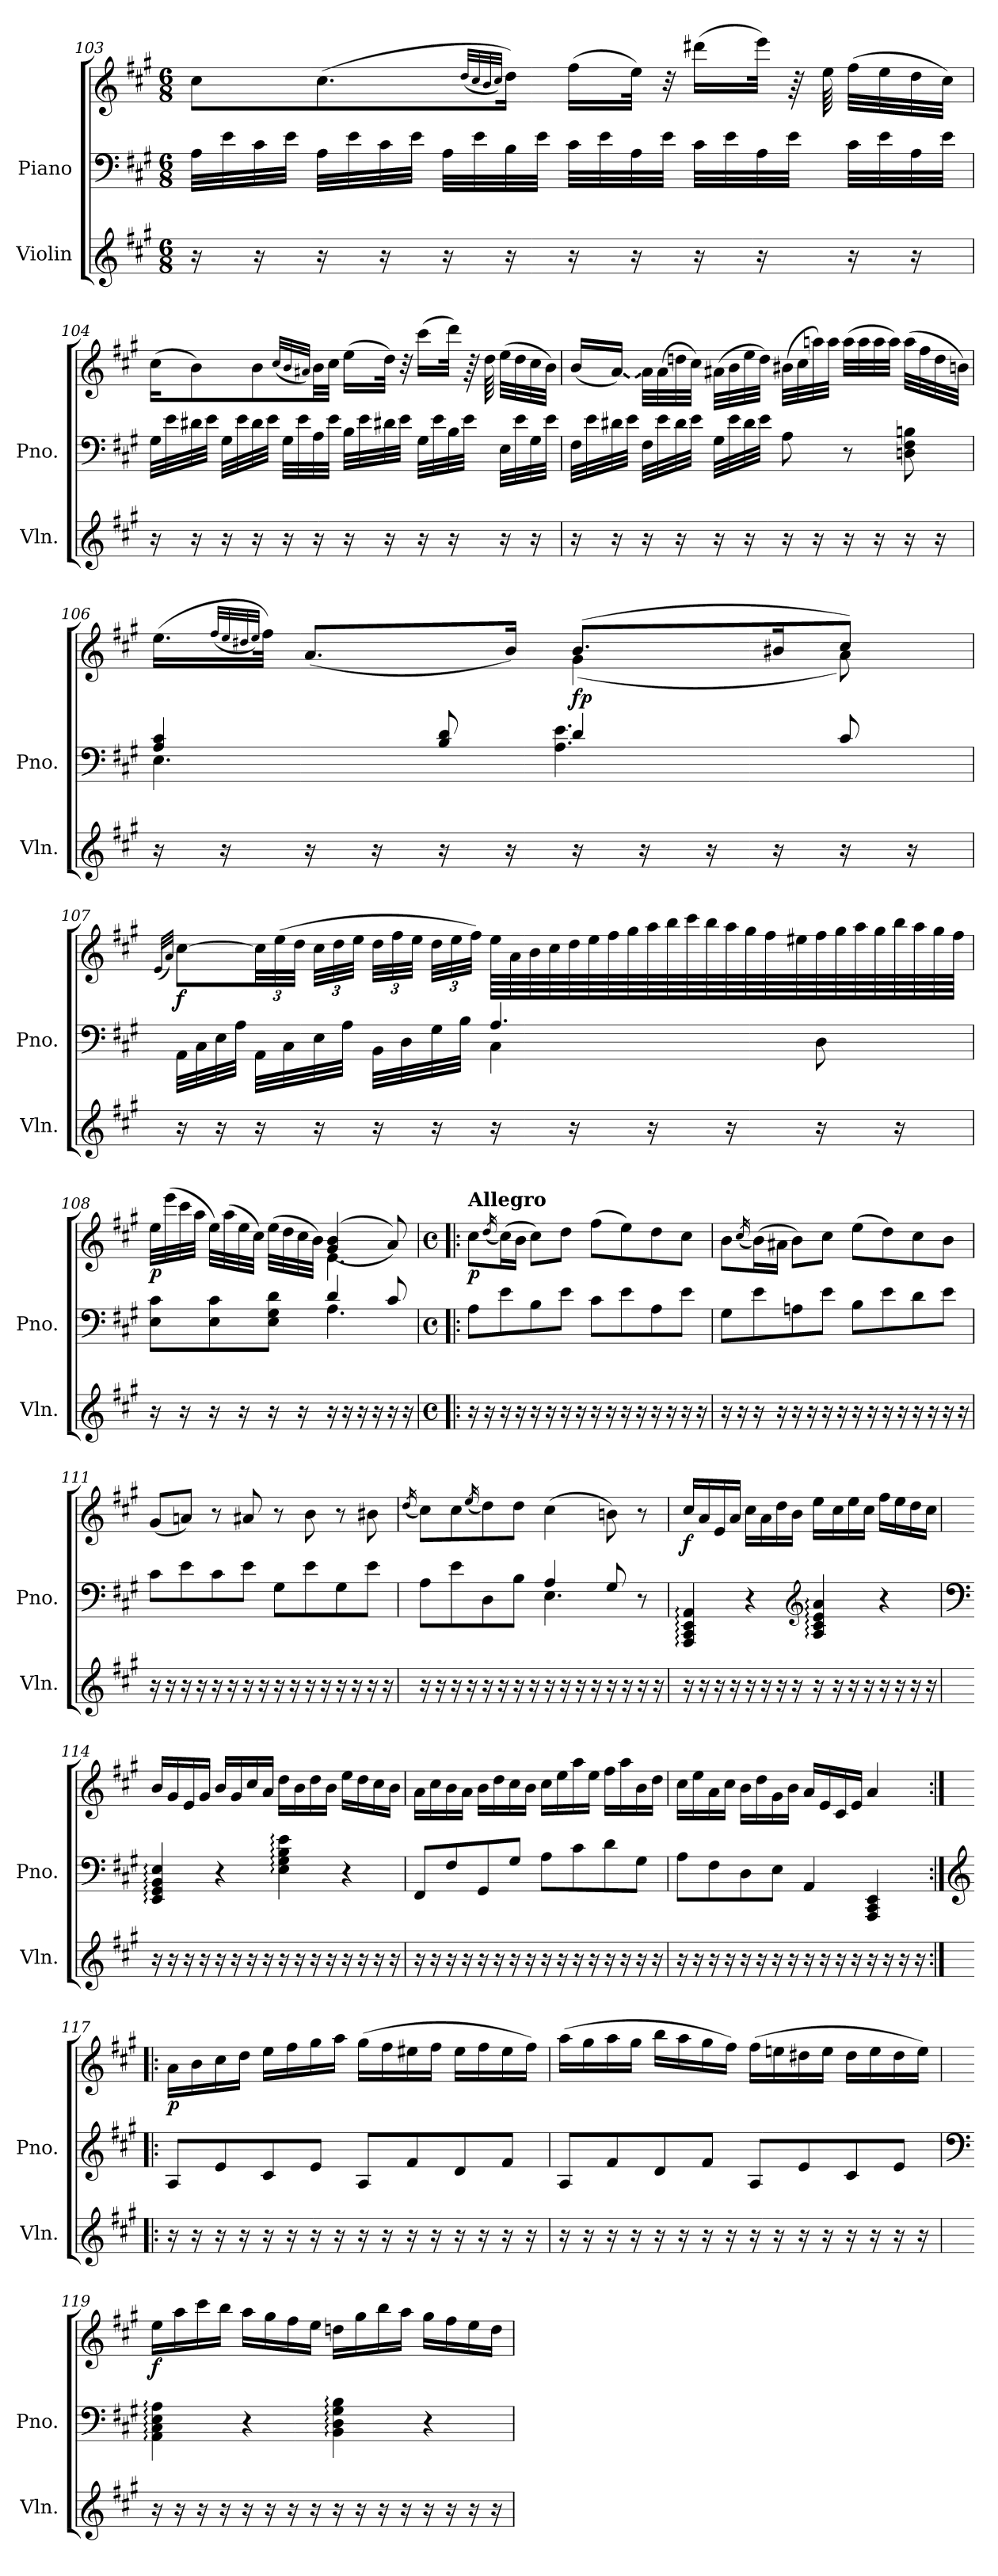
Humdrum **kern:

**kern	**kern	**kern	**dynam
*part2	*part1	*part1	*part1
*staff3	*staff2	*staff1	*staff1/2
*I"Violin	*I"Piano	*	*
*I'Vln.	*I'Pno.	*	*
!!LO:LB:g=z
*clefG2	*clefF4	*clefG2	*
*k[f#c#g#]	*k[f#c#g#]	*k[f#c#g#]	*
*M6/8	*M6/8	*M6/8	*
=103	=103	=103	=103
16r	32A\LLL	8cc#\L	.
.	32e\	.	.
16r	32c#\	.	.
.	32e\JJJ	.	.
16r	32A\LLL	(>8.cc#\	.
.	32e\	.	.
16r	32c#\	.	.
.	32e\JJJ	.	.
16r	32A\LLL	.	.
.	32e\	.	.
.	.	(<32qdd/LLL	.
.	.	32qcc#/	.
.	.	32qb/	.
.	.	32qcc#/JJJ)	.
16r	32B\	16dd\Jk)	.
.	32e\JJJ	.	.
16r	32c#\LLL	(>16ff#\LL	.
.	32e\	.	.
16r	32A\	32ee\JJk)	.
.	32e\JJJ	32r	.
16r	32c#\LLL	(>16ddd#X\LL	.
.	32e\	.	.
16r	32A\	32eee\JJk)	.
.	32e\JJJ	64r	.
.	.	64ee\	.
16r	32c#\LLL	(>32ff#\LLL	.
.	32e\	32ee\	.
16r	32A\	32dd\	.
.	32e\JJJ	32cc#\JJJ)	.
!!LO:PB:g=z
=104	=104	=104	=104
16r	32G#\LLL	(>16cc#\KL	.
.	32e\	.	.
16r	32d#X\	8b\)	.
.	32e\JJJ	.	.
16r	32G#\LLL	.	.
.	32e\	.	.
16r	32d#\	8b\	.
.	32e\JJJ	.	.
16r	32G#\LLL	.	.
.	32e\	.	.
.	.	(<32qcc#/LLL	.
.	.	32qb/	.
.	.	32qa#X/JJJ)	.
16r	32A\	32b\LL	.
.	32e\JJJ	32cc#\JJJ	.
16r	32B\LLL	(>16ee\LL	.
.	32e\	.	.
16r	32d#X\	32dd\JJk)	.
.	32e\JJJ	32r	.
16r	32G#\LLL	(>16ccc#\LL	.
.	32e\	.	.
16r	32B\	32ddd\JJk)	.
.	32e\JJJ	64r	.
.	.	64dd\	.
16r	32E\LLL	(>32ee\LLL	.
.	32e\	32dd\	.
16r	32G#\	32cc#\	.
.	32e\JJJ	32b\JJJ)	.
!!LO:LB:g=z
=105	=105	=105	=105
16r	32F#\LLL	(<16b/LL	.
.	32e\	.	.
!	!	!LO:T:dash	!
16r	32d#X\	[16a/JJ)	.
.	32e\JJJ	.	.
16r	32F#\LLL	32a\LLL]	.
.	32e\	(>32a\	.
16r	32d#\	32ddn\	.
.	32e\JJJ	32cc#\JJJ)	.
16r	32G#\LLL	(>32a#X\LLL	.
.	32e\	32b\	.
16r	32d#\	32ee\	.
.	32e\JJJ	32dd\JJJ)	.
16r	8A\	(>32b#X\LLL	.
.	.	32cc#\	.
16r	.	32aan\)	.
.	.	32aa\JJJ	.
16r	8r	(>32aa\LLL	.
.	.	32aa\	.
16r	.	32aa\	.
.	.	32aa\JJJ)	.
16r	8Dn\ 8F#\ 8Bn\	(>32aa\LLL	.
.	.	32ff#\	.
16r	.	32dd\	.
.	.	32bn\JJJ)	.
!!LO:LB:g=z
=106	=106	=106	=106
*	*^	*^	*
16r	4A/ 4c#/	4.E\	(>16.ee\LL	4.ryy	.
16r	.	.	.	.	.
.	.	.	(<32qff#/LLL	.	.
.	.	.	32qee/	.	.
.	.	.	32qdd#X/	.	.
.	.	.	32qee/JJJ)	.	.
.	.	.	32ff#\JJk)	.	.
16r	.	.	(<8.a/L	.	.
16r	.	.	.	.	.
16r	8B/ 8d/	.	.	.	.
16r	.	.	16b/Jk)	.	.
!	!	!	!	!	!LO:DY:b
16r	4d/	4.A\ 4.e\	(>8.b/L	(<4g#\	fp
16r	.	.	.	.	.
16r	.	.	.	.	.
16r	.	.	16b#X/K	.	.
16r	8c#/	.	8cc#/J)	8a\)	.
16r	.	.	.	.	.
*	*	*	*v	*v	*
!!LO:PB:g=z
=107	=107	=107	=107	=107
.	.	.	(>32qe/LLL	.
.	.	.	32qa/JJJ)	.
!	!	!	!	!LO:DY:b
16r	32AA\LLL	4.ryy	[8cc#\L	f
.	32C#\	.	.	.
16r	32E\	.	.	.
.	32A\JJJ	.	.	.
*	*	*	*Xbrackettup	*
16r	32AA\LLL	.	48cc#\LL]	.
.	.	.	(>48ee\	.
.	32C#\	.	.	.
.	.	.	48dd\JJJ	.
16r	32E\	.	48cc#\LLL	.
.	.	.	48dd\	.
.	32A\JJJ	.	.	.
.	.	.	48ee\JJJ	.
16r	32BB\LLL	.	48dd\LLL	.
.	.	.	48ff#\	.
.	32D\	.	.	.
.	.	.	48ee\JJJ	.
16r	32G#\	.	48dd\LLL	.
.	.	.	48ee\	.
.	32B\JJJ	.	.	.
.	.	.	48ff#\JJJ)	.
16r	4.A/	4C#\	64ee\LLLL	.
.	.	.	64a\	.
.	.	.	64b\	.
.	.	.	64cc#\	.
16r	.	.	64dd\	.
.	.	.	64ee\	.
.	.	.	64ff#\	.
.	.	.	64gg#\	.
16r	.	.	64aa\	.
.	.	.	64bb\	.
.	.	.	64ccc#\	.
.	.	.	64bb\	.
16r	.	.	64aa\	.
.	.	.	64gg#\	.
.	.	.	64ff#\	.
.	.	.	64ee#X\	.
16r	.	8D\	64ff#\	.
.	.	.	64gg#\	.
.	.	.	64aa\	.
.	.	.	64gg#\	.
16r	.	.	64bb\	.
.	.	.	64aa\	.
.	.	.	64gg#\	.
.	.	.	64ff#\JJJJ	.
!!LO:LB:g=z
=108	=108	=108	=108	=108
*	*	*	*^	*
!	!	!	!	!	!LO:DY:b
16r	8E\ 8c#\L	4.ryy	32ee\LLL	4.ryy	p
.	.	.	(>32eee\	.	.
16r	.	.	32ccc#\	.	.
.	.	.	32aa\JJJ	.	.
16r	8E\ 8c#\	.	32ee\LLL)	.	.
.	.	.	(>32aa\	.	.
16r	.	.	32ee\	.	.
.	.	.	32cc#\JJJ)	.	.
16r	8E\ 8G#\ 8d\J	.	(>32ee\LLL	.	.
.	.	.	32dd\	.	.
16r	.	.	32cc#\	.	.
.	.	.	32b\JJJ)	.	.
16r	4d/	4.A\	(<(>4g#/ 4b/	4.e\	.
16r	.	.	.	.	.
16r	.	.	.	.	.
16r	.	.	.	.	.
16r	8c#/	.	8a/))	.	.
16r	.	.	.	.	.
*	*v	*v	*	*	*
*	*	*v	*v	*
!!LO:LB:g=z
=109!|:	=109!|:	=109!|:	=109!|:
!!LO:REH:place=s1:a:B:fs=14:t=Var. VI.
*M4/4	*M4/4	*M4/4	*
*met(c)	*met(c)	*met(c)	*
*	*	*MM116	*
!	!	!LO:TX:a:B:t=Allegro	!
!	!	!	!LO:DY:b
16r	8A\L	8cc#\L	p
16r	.	.	.
.	.	(<16qdd/	.
16r	8e\	(>16cc#\L)	.
16r	.	16b\JJ	.
16r	8B\	8cc#\L)	.
16r	.	.	.
16r	8e\J	8dd\J	.
16r	.	.	.
16r	8c#\L	(>8ff#\L	.
16r	.	.	.
16r	8e\	8ee\)	.
16r	.	.	.
16r	8A\	8dd\	.
16r	.	.	.
16r	8e\J	8cc#\J	.
16r	.	.	.
=110	=110	=110	=110
16r	8G#\L	8b\L	.
16r	.	.	.
.	.	(<16qcc#/	.
16r	8e\	(>16b\L)	.
16r	.	16a#X\JJ	.
16r	8An\	8b\L)	.
16r	.	.	.
16r	8e\J	8cc#\J	.
16r	.	.	.
16r	8B\L	(>8ee\L	.
16r	.	.	.
16r	8e\	8dd\)	.
16r	.	.	.
16r	8d\	8cc#\	.
16r	.	.	.
16r	8e\J	8b\J	.
16r	.	.	.
!!LO:PB:g=z
=111	=111	=111	=111
16r	8c#\L	(<8g#/L	.
16r	.	.	.
16r	8e\	8an/J)	.
16r	.	.	.
16r	8c#\	8r	.
16r	.	.	.
16r	8e\J	8a#X/	.
16r	.	.	.
16r	8G#\L	8r	.
16r	.	.	.
16r	8e\	8b\	.
16r	.	.	.
16r	8G#\	8r	.
16r	.	.	.
16r	8e\J	8b#X\	.
16r	.	.	.
=112	=112	=112	=112
.	.	(<16qdd/	.
*	*^	*	*
16r	8A\L	2ryy	8cc#\L)	.
16r	.	.	.	.
16r	8e\	.	8cc#\	.
16r	.	.	.	.
.	.	.	(<16qee/	.
16r	8D\	.	8dd\)	.
16r	.	.	.	.
16r	8B\J	.	8dd\J	.
16r	.	.	.	.
16r	4A/	4.E\	(>4cc#\	.
16r	.	.	.	.
16r	.	.	.	.
16r	.	.	.	.
16r	8G#/	.	8bn\)	.
16r	.	.	.	.
16r	8r	8ryy	8r	.
16r	.	.	.	.
*	*v	*v	*	*
!!LO:LB:g=z
=113	=113	=113	=113
!	!	!	!LO:DY:b
16r	4AAA/: 4CC#/: 4EE/: 4AA/:	16cc#/LL	f
16r	.	16a/	.
16r	.	16e/	.
16r	.	16a/JJ	.
16r	4r	16cc#\LL	.
16r	.	16a\	.
16r	.	16dd\	.
16r	.	16b\JJ	.
*	*clefG2	*	*
16r	4A/: 4c#/: 4e/: 4a/:	16ee\LL	.
16r	.	16cc#\	.
16r	.	16ee\	.
16r	.	16cc#\JJ	.
16r	4r	16ff#\LL	.
16r	.	16ee\	.
16r	.	16dd\	.
16r	.	16cc#\JJ	.
=114	=114	=114	=114
*	*clefF4	*	*
16r	4EE/: 4GG#/: 4BB/: 4E/:	16b/LL	.
16r	.	16g#/	.
16r	.	16e/	.
16r	.	16g#/JJ	.
16r	4r	16b/LL	.
16r	.	16g#/	.
16r	.	16cc#/	.
16r	.	16a/JJ	.
16r	4E\: 4G#\: 4B\: 4e\:	16dd\LL	.
16r	.	16b\	.
16r	.	16dd\	.
16r	.	16b\JJ	.
16r	4r	16ee\LL	.
16r	.	16dd\	.
16r	.	16cc#\	.
16r	.	16b\JJ	.
!!LO:LB:g=z
=115	=115	=115	=115
16r	8FF#/L	16a\LL	.
16r	.	16cc#\	.
16r	8F#/	16b\	.
16r	.	16a\JJ	.
16r	8GG#/	16b\LL	.
16r	.	16dd\	.
16r	8G#/J	16cc#\	.
16r	.	16b\JJ	.
16r	8A\L	16cc#\LL	.
16r	.	16ee\	.
16r	8c#\	16aa\	.
16r	.	16ee\JJ	.
16r	8d\	16ff#\LL	.
16r	.	16aa\	.
16r	8G#\J	16b\	.
16r	.	16dd\JJ	.
=116	=116	=116	=116
16r	8A\L	16cc#\LL	.
16r	.	16ee\	.
16r	8F#\	16a\	.
16r	.	16cc#\JJ	.
16r	8D\	16b\LL	.
16r	.	16dd\	.
16r	8E\J	16g#\	.
16r	.	16b\JJ	.
16r	4AA/	16a/LL	.
16r	.	16e/	.
16r	.	16c#/	.
16r	.	16e/JJ	.
16r	4AAA/ 4CC#/ 4EE/	4a/	.
16r	.	.	.
16r	.	.	.
16r	.	.	.
!!LO:PB:g=z
=117:|!|:	=117:|!|:	=117:|!|:	=117:|!|:
*	*clefG2	*	*
!	!	!	!LO:DY:b
16r	8A/L	16a\LL	p
16r	.	16b\	.
16r	8e/	16cc#\	.
16r	.	16dd\JJ	.
16r	8c#/	16ee\LL	.
16r	.	16ff#\	.
16r	8e/J	16gg#\	.
16r	.	16aa\JJ	.
16r	8A/L	(>16gg#\LL	.
16r	.	16ff#\	.
16r	8f#/	16ee#X\	.
16r	.	16ff#\JJ	.
16r	8d/	16ee#\LL	.
16r	.	16ff#\	.
16r	8f#/J	16ee#\	.
16r	.	16ff#\JJ)	.
=118	=118	=118	=118
16r	8A/L	(>16aa\LL	.
16r	.	16gg#\	.
16r	8f#/	16aa\	.
16r	.	16gg#\JJ	.
16r	8d/	16bb\LL	.
16r	.	16aa\	.
16r	8f#/J	16gg#\	.
16r	.	16ff#\JJ)	.
16r	8A/L	(>16ff#\LL	.
16r	.	16een\	.
16r	8e/	16dd#X\	.
16r	.	16ee\JJ	.
16r	8c#/	16dd#\LL	.
16r	.	16ee\	.
16r	8e/J	16dd#\	.
16r	.	16ee\JJ)	.
!!LO:LB:g=z
=119	=119	=119	=119
*	*clefF4	*	*
!	!	!	!LO:DY:b
16r	4AA\: 4C#\: 4E\: 4A\:	16ee\LL	f
16r	.	16aa\	.
16r	.	16ccc#\	.
16r	.	16bb\JJ	.
16r	4r	16aa\LL	.
16r	.	16gg#\	.
16r	.	16ff#\	.
16r	.	16ee\JJ	.
16r	4BB\: 4D\: 4G#\: 4B\:	16ddn\LL	.
16r	.	16gg#\	.
16r	.	16bb\	.
16r	.	16aa\JJ	.
16r	4r	16gg#\LL	.
16r	.	16ff#\	.
16r	.	16ee\	.
16r	.	16dd\JJ	.
=	=	=	=
*-	*-	*-	*-
